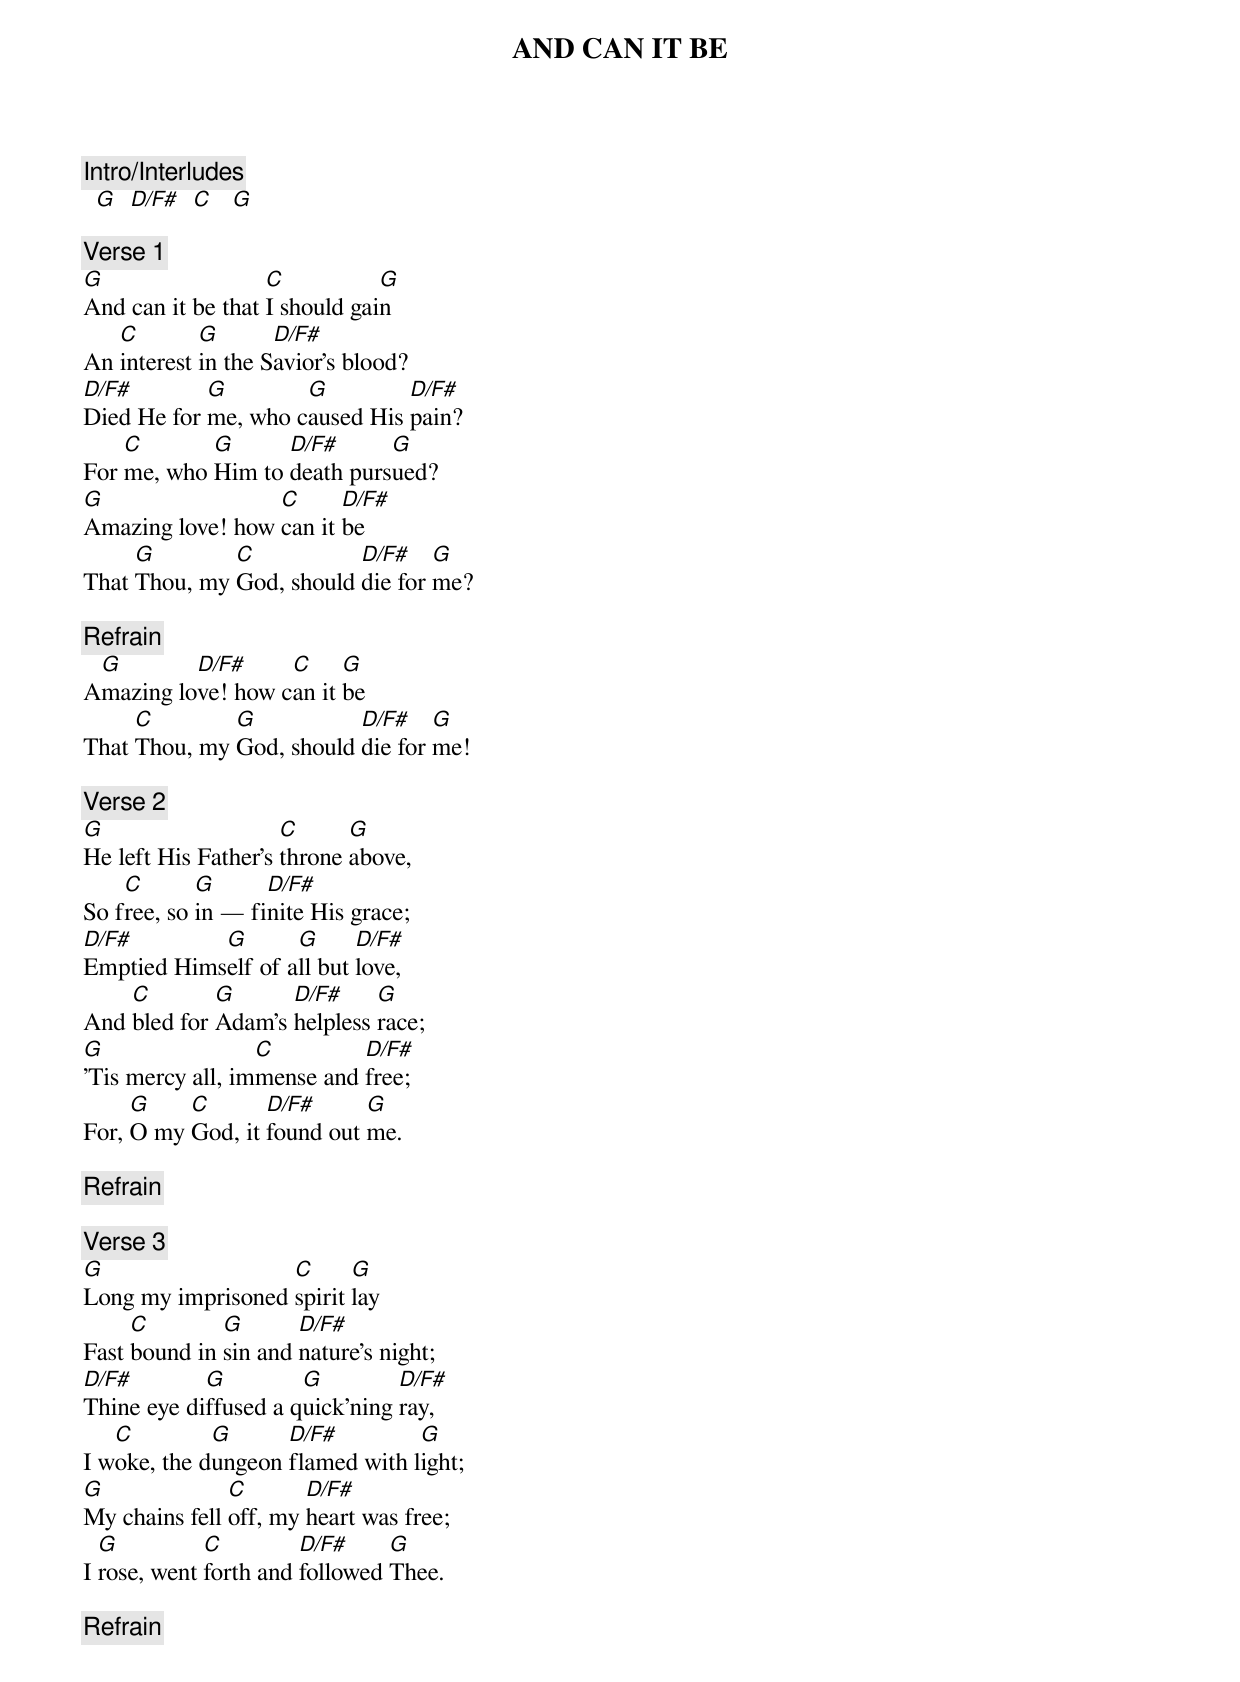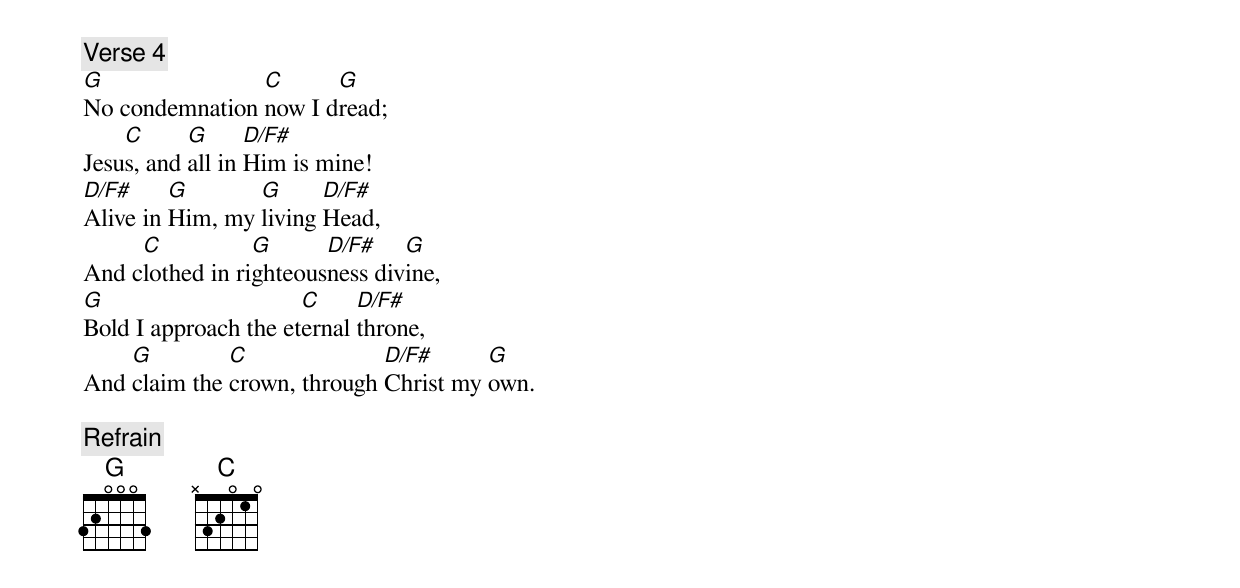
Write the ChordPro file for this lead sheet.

{title:AND CAN IT BE}
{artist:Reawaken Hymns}
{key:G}

{comment:Intro/Interludes}
  [G]  [D/F#]  [C]   [G]

{comment:Verse 1}
[G]And can it be that [C]I should gai[G]n
An [C]interest [G]in the S[D/F#]avior's blood?
[D/F#]Died He for [G]me, who c[G]aused His [D/F#]pain?
For [C]me, who [G]Him to [D/F#]death purs[G]ued?
[G]Amazing love! how [C]can it [D/F#]be
That [G]Thou, my [C]God, should [D/F#]die for [G]me?

{comment:Refrain}
A[G]mazing lo[D/F#]ve! how c[C]an it [G]be
That [C]Thou, my [G]God, should [D/F#]die for [G]me!

{comment:Verse 2}
[G]He left His Father's [C]throne [G]above,
So f[C]ree, so [G]in — fi[D/F#]nite His grace;
[D/F#]Emptied Hims[G]elf of a[G]ll but [D/F#]love,
And [C]bled for [G]Adam's [D/F#]helpless [G]race;
[G]'Tis mercy all, im[C]mense and [D/F#]free;
For, [G]O my [C]God, it [D/F#]found out [G]me.

{comment:Refrain}

{comment:Verse 3}
[G]Long my imprisoned [C]spirit [G]lay
Fast [C]bound in [G]sin and [D/F#]nature's night;
[D/F#]Thine eye di[G]ffused a q[G]uick'ning [D/F#]ray,
I w[C]oke, the d[G]ungeon [D/F#]flamed with l[G]ight;
[G]My chains fell [C]off, my [D/F#]heart was free;
I [G]rose, went [C]forth and [D/F#]followed [G]Thee.

{comment:Refrain}

{comment:Verse 4}
[G]No condemnation [C]now I d[G]read;
Jesu[C]s, and [G]all in [D/F#]Him is mine!
[D/F#]Alive in [G]Him, my [G]living [D/F#]Head,
And c[C]lothed in ri[G]ghteous[D/F#]ness div[G]ine,
[G]Bold I approach the et[C]ernal [D/F#]throne,
And [G]claim the [C]crown, through [D/F#]Christ my [G]own.

{comment:Refrain}
